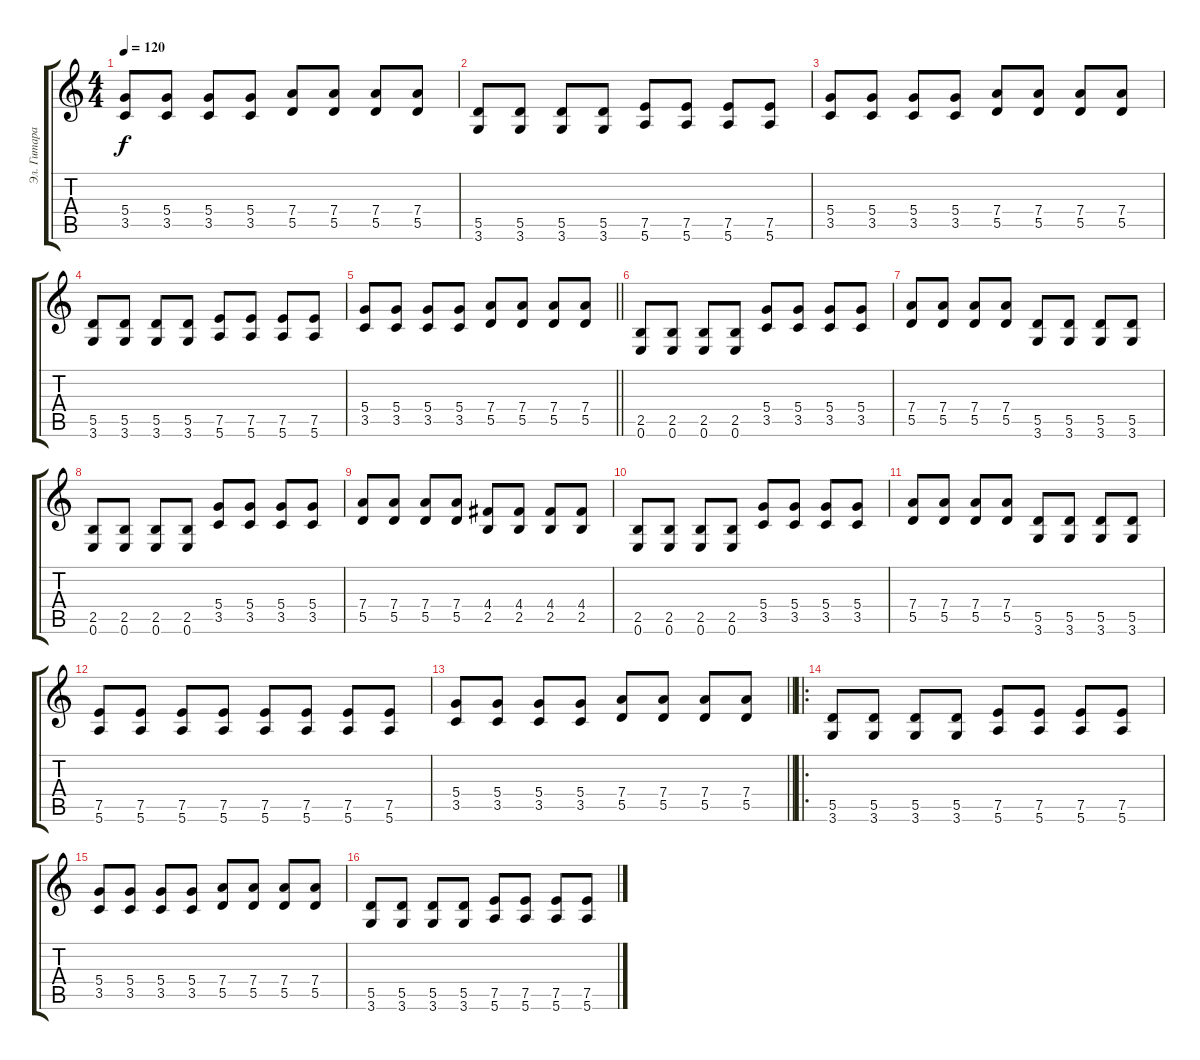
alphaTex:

\track ("Эл. Гитара (ритм)" "Эл. Гитара") {instrument overdrivenguitar}
\staff {score tabs}
\tuning (E4 B3 G3 D3 A2 E2) {hide}
\ts (4 4)
\tempo 120
\clef g2
\ks c
(5.4 3.5).8{dy f} (5.4 3.5).8 (5.4 3.5).8 (5.4 3.5).8 (7.4 5.5).8 (7.4 5.5).8 (7.4 5.5).8 (7.4 5.5).8 |
(5.5 3.6).8 (5.5 3.6).8 (5.5 3.6).8 (5.5 3.6).8 (7.5 5.6).8 (7.5 5.6).8 (7.5 5.6).8 (7.5 5.6).8 |
(5.4 3.5).8 (5.4 3.5).8 (5.4 3.5).8 (5.4 3.5).8 (7.4 5.5).8 (7.4 5.5).8 (7.4 5.5).8 (7.4 5.5).8 |
(5.5 3.6).8 (5.5 3.6).8 (5.5 3.6).8 (5.5 3.6).8 (7.5 5.6).8 (7.5 5.6).8 (7.5 5.6).8 (7.5 5.6).8 |
\barLineRight lightlight
(5.4 3.5).8 (5.4 3.5).8 (5.4 3.5).8 (5.4 3.5).8 (7.4 5.5).8 (7.4 5.5).8 (7.4 5.5).8 (7.4 5.5).8 |
(2.5 0.6).8 (2.5 0.6).8 (2.5 0.6).8 (2.5 0.6).8 (5.4 3.5).8 (5.4 3.5).8 (5.4 3.5).8 (5.4 3.5).8 |
(7.4 5.5).8 (7.4 5.5).8 (7.4 5.5).8 (7.4 5.5).8 (5.5 3.6).8 (5.5 3.6).8 (5.5 3.6).8 (5.5 3.6).8 |
(2.5 0.6).8 (2.5 0.6).8 (2.5 0.6).8 (2.5 0.6).8 (5.4 3.5).8 (5.4 3.5).8 (5.4 3.5).8 (5.4 3.5).8 |
(7.4 5.5).8 (7.4 5.5).8 (7.4 5.5).8 (7.4 5.5).8 (4.4 2.5).8 (4.4 2.5).8 (4.4 2.5).8 (4.4 2.5).8 |
(2.5 0.6).8 (2.5 0.6).8 (2.5 0.6).8 (2.5 0.6).8 (5.4 3.5).8 (5.4 3.5).8 (5.4 3.5).8 (5.4 3.5).8 |
(7.4 5.5).8 (7.4 5.5).8 (7.4 5.5).8 (7.4 5.5).8 (5.5 3.6).8 (5.5 3.6).8 (5.5 3.6).8 (5.5 3.6).8 |
(7.5 5.6).8 (7.5 5.6).8 (7.5 5.6).8 (7.5 5.6).8 (7.5 5.6).8 (7.5 5.6).8 (7.5 5.6).8 (7.5 5.6).8 |
\barLineRight lightlight
(5.4 3.5).8 (5.4 3.5).8 (5.4 3.5).8 (5.4 3.5).8 (7.4 5.5).8 (7.4 5.5).8 (7.4 5.5).8 (7.4 5.5).8 |
\ro
(5.5 3.6).8 (5.5 3.6).8 (5.5 3.6).8 (5.5 3.6).8 (7.5 5.6).8 (7.5 5.6).8 (7.5 5.6).8 (7.5 5.6).8 |
(5.4 3.5).8 (5.4 3.5).8 (5.4 3.5).8 (5.4 3.5).8 (7.4 5.5).8 (7.4 5.5).8 (7.4 5.5).8 (7.4 5.5).8 |
(5.5 3.6).8 (5.5 3.6).8 (5.5 3.6).8 (5.5 3.6).8 (7.5 5.6).8 (7.5 5.6).8 (7.5 5.6).8 (7.5 5.6).8
